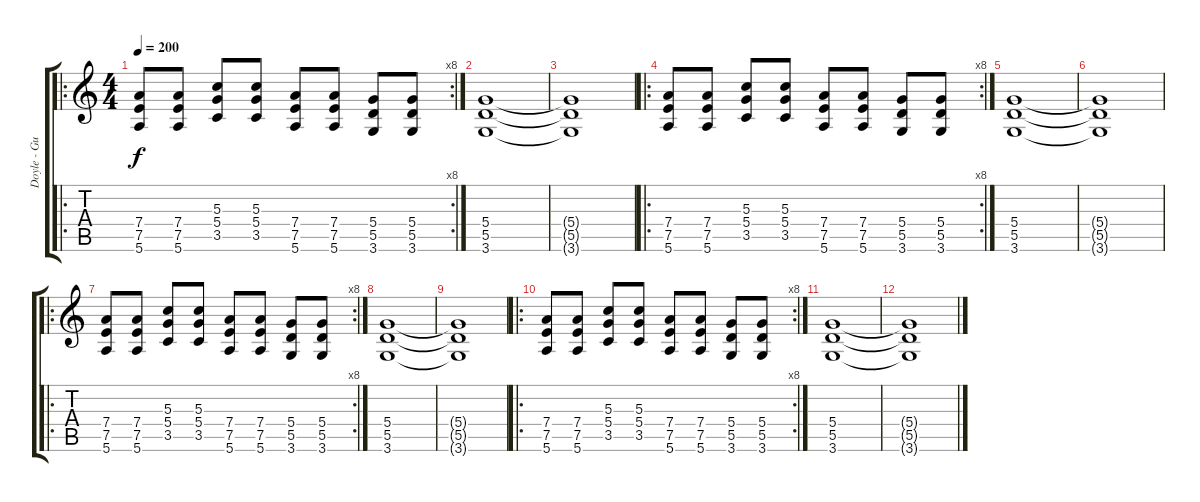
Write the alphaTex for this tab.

\track ("Doyle - Guitar" "Doyle - Gu") {instrument distortionguitar}
\staff {score tabs}
\tuning (E4 B3 G3 D3 A2 E2) {hide}
\ro
\rc 8
\ts (4 4)
\tempo 200
\clef g2
\ks c
(7.4 7.5 5.6).8{dy f} (7.4 7.5 5.6).8 (5.3 5.4 3.5).8 (5.3 5.4 3.5).8 (7.4 7.5 5.6).8 (7.4 7.5 5.6).8 (5.4 5.5 3.6).8 (5.4 5.5 3.6).8 |
(5.4 5.5 3.6).1 |
(5.4{t} 5.5{t} 3.6{t}).1 |
\ro
\rc 8
(7.4 7.5 5.6).8 (7.4 7.5 5.6).8 (5.3 5.4 3.5).8 (5.3 5.4 3.5).8 (7.4 7.5 5.6).8 (7.4 7.5 5.6).8 (5.4 5.5 3.6).8 (5.4 5.5 3.6).8 |
(5.4 5.5 3.6).1 |
(5.4{t} 5.5{t} 3.6{t}).1 |
\ro
\rc 8
(7.4 7.5 5.6).8 (7.4 7.5 5.6).8 (5.3 5.4 3.5).8 (5.3 5.4 3.5).8 (7.4 7.5 5.6).8 (7.4 7.5 5.6).8 (5.4 5.5 3.6).8 (5.4 5.5 3.6).8 |
(5.4 5.5 3.6).1 |
(5.4{t} 5.5{t} 3.6{t}).1 |
\ro
\rc 8
(7.4 7.5 5.6).8 (7.4 7.5 5.6).8 (5.3 5.4 3.5).8 (5.3 5.4 3.5).8 (7.4 7.5 5.6).8 (7.4 7.5 5.6).8 (5.4 5.5 3.6).8 (5.4 5.5 3.6).8 |
(5.4 5.5 3.6).1 |
(5.4{t} 5.5{t} 3.6{t}).1
